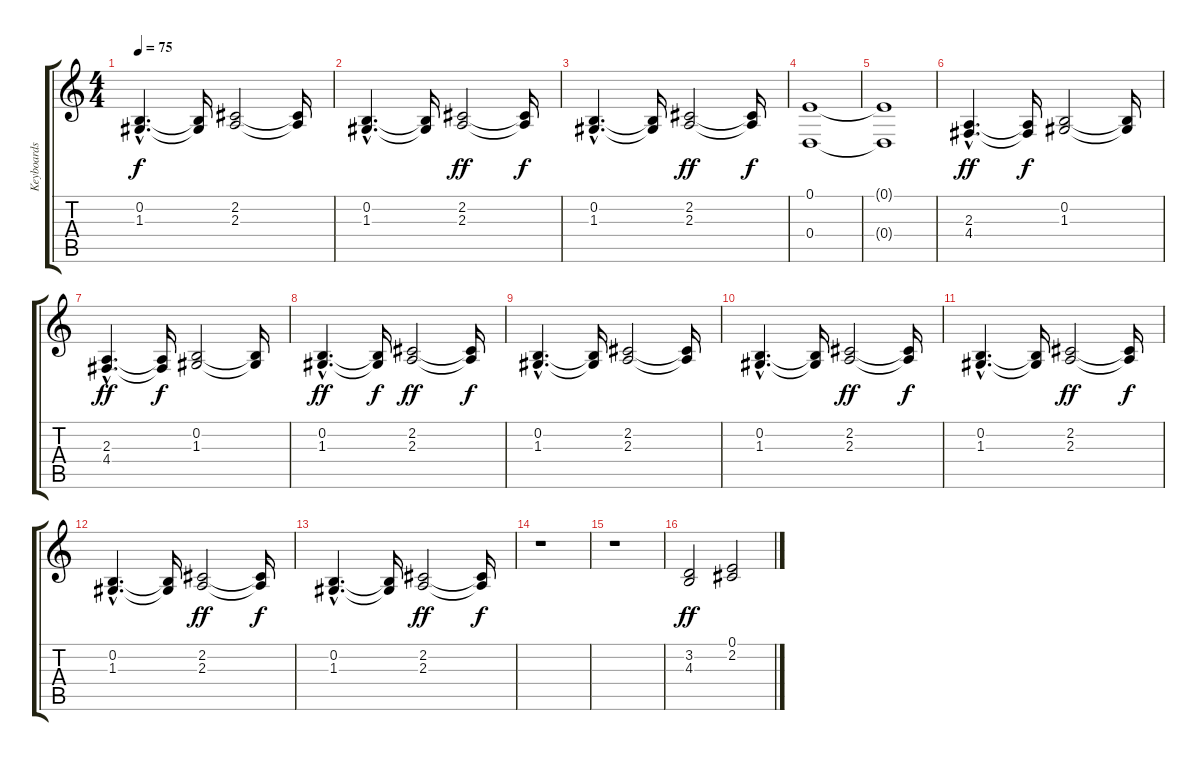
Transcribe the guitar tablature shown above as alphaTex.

\track ("Keyboards II" "Keyboards ") {instrument synthstrings2}
\staff {score tabs}
\tuning (E4 B3 G3 D3 A2 E2) {hide}
\ts (4 4)
\tempo 75
\clef g2
\ks c
(0.2{hac} 1.3{hac}).4{d dy f} (0.2{t} 1.3{t}).16 (2.2 2.3).2 (2.2{t} 2.3{t}).16 |
(0.2{hac} 1.3{hac}).4{d} (0.2{t} 1.3{t}).16 (2.2 2.3).2{dy ff} (2.2{t} 2.3{t}).16{dy f} |
(0.2{hac} 1.3{hac}).4{d} (0.2{t} 1.3{t}).16 (2.2 2.3).2{dy ff} (2.2{t} 2.3{t}).16{dy f} |
(0.1 0.4).1 |
(0.1{t} 0.4{t}).1 |
(2.3{hac} 4.4{hac}).4{d dy ff} (2.3{t} 4.4{t}).16{dy f} (0.2 1.3).2 (0.2{t} 1.3{t}).16 |
(2.3{hac} 4.4{hac}).4{d dy ff} (2.3{t} 4.4{t}).16{dy f} (0.2 1.3).2 (0.2{t} 1.3{t}).16 |
(0.2{hac} 1.3{hac}).4{d dy ff} (0.2{t} 1.3{t}).16{dy f} (2.2 2.3).2{dy ff} (2.2{t} 2.3{t}).16{dy f} |
(0.2{hac} 1.3{hac}).4{d} (0.2{t} 1.3{t}).16 (2.2 2.3).2 (2.2{t} 2.3{t}).16 |
(0.2{hac} 1.3{hac}).4{d} (0.2{t} 1.3{t}).16 (2.2 2.3).2{dy ff} (2.2{t} 2.3{t}).16{dy f} |
(0.2{hac} 1.3{hac}).4{d} (0.2{t} 1.3{t}).16 (2.2 2.3).2{dy ff} (2.2{t} 2.3{t}).16{dy f} |
(0.2{hac} 1.3{hac}).4{d} (0.2{t} 1.3{t}).16 (2.2 2.3).2{dy ff} (2.2{t} 2.3{t}).16{dy f} |
(0.2{hac} 1.3{hac}).4{d} (0.2{t} 1.3{t}).16 (2.2 2.3).2{dy ff} (2.2{t} 2.3{t}).16{dy f} |
r.1 |
r.1 |
(3.2 4.3).2{dy ff} (0.1 2.2).2
